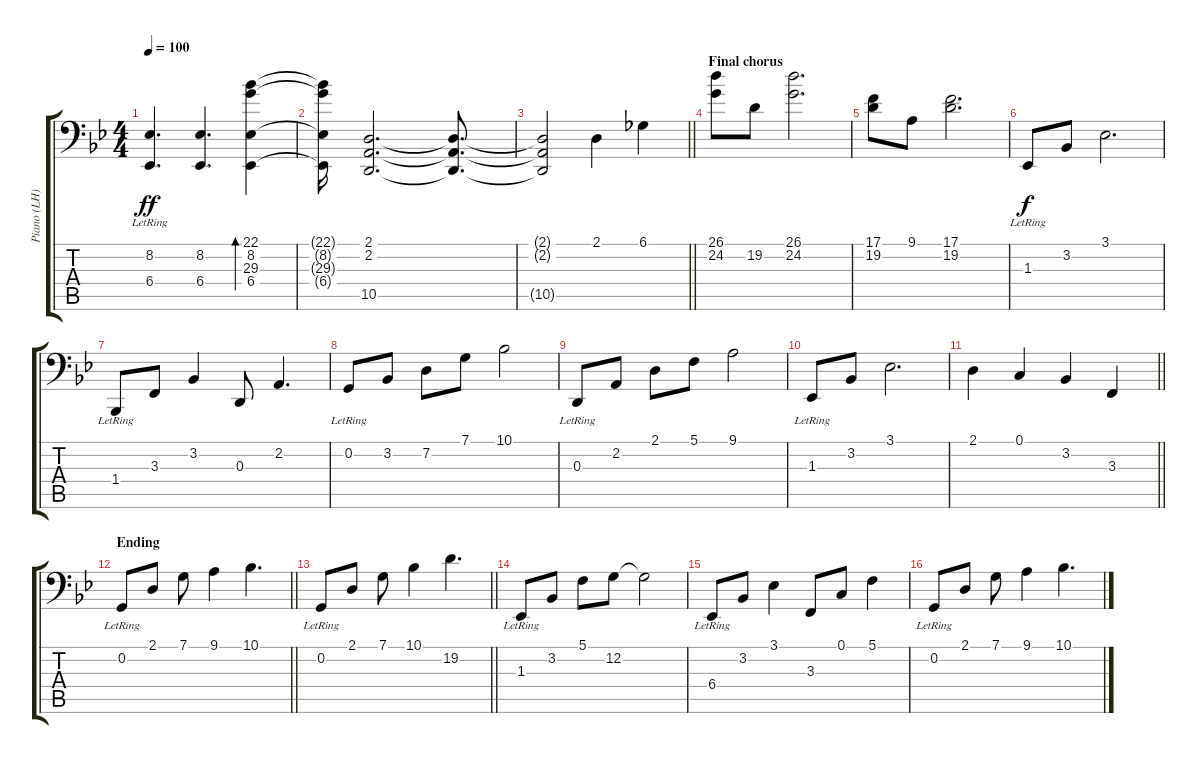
\track ("Piano (LH)" "Piano (LH)") {instrument acousticgrandpiano}
\staff {score tabs}
\tuning (C3 G2 D2 A1 E1 B0) {hide}
\ts (4 4)
\tempo 100
\clef f4
\ks gminor
(8.2{lr} 6.4{lr}).4{d dy ff} (8.2 6.4).4{d} (22.1 8.2 29.3 6.4).4{bd 240} |
(22.1{t} 8.2{t} 29.3{t} 6.4{t}).16 (2.1 2.2 10.5).2{d} (2.1{t} 2.2{t} 10.5{t}).8{d} |
\barLineRight lightlight
(2.1{t} 2.2{t} 10.5{t}).2 2.1.4 6.1.4 |
\section ("" "Final chorus")
(26.1 24.2).8 19.2.8 (26.1 24.2).2{d} |
(17.1 19.2).8 9.1.8 (17.1 19.2).2{d} |
1.3{lr}.8{dy f} 3.2.8 3.1.2{d} |
1.4{lr}.8 3.3.8 3.2.4 0.3.8 2.2.4{d} |
0.2{lr}.8 3.2.8 7.2.8 7.1.8 10.1.2 |
0.3{lr}.8 2.2.8 2.1.8 5.1.8 9.1.2 |
1.3{lr}.8 3.2.8 3.1.2{d} |
\barLineRight lightlight
2.1.4 0.1.4 3.2.4 3.3.4 |
\section ("" "Ending")
\barLineRight lightlight
0.2{lr}.8 2.1.8 7.1.8 9.1.4 10.1.4{d} |
\barLineRight lightlight
0.2{lr}.8 2.1.8 7.1.8 10.1.4 19.2.4{d} |
1.3{lr}.8 3.2.8 5.1.8 12.2.8 12.2{t}.2 |
6.4{lr}.8 3.2.8 3.1.4 3.3.8 0.1.8 5.1.4 |
0.2{lr}.8 2.1.8 7.1.8 9.1.4 10.1.4{d}
